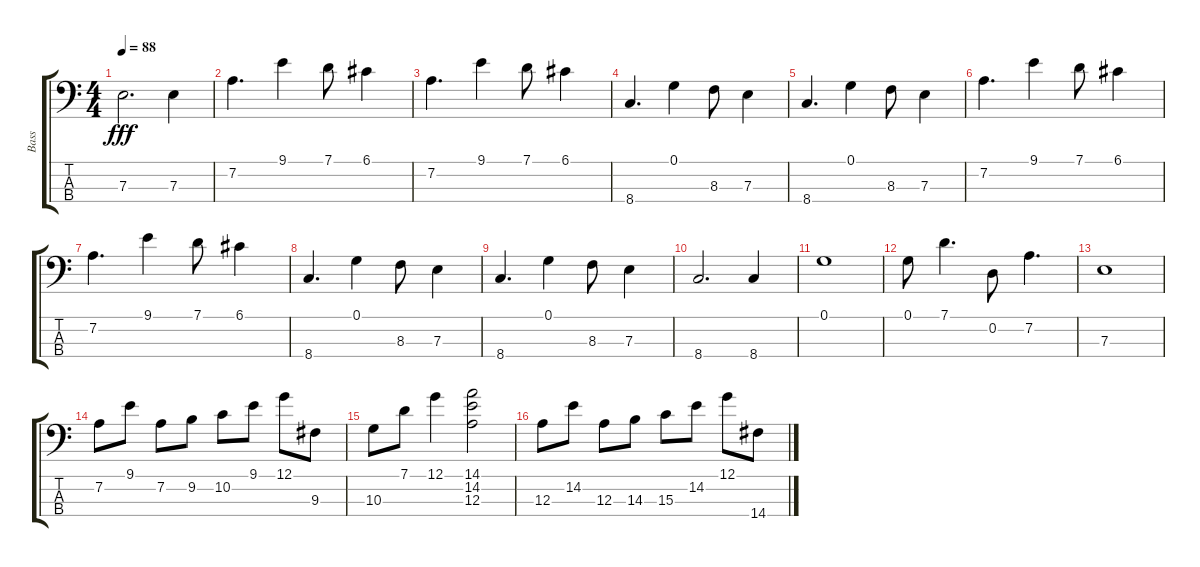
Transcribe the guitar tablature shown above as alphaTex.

\track ("Bass" "Bass") {instrument electricbassfinger}
\staff {score tabs}
\tuning (G2 D2 A1 E1) {hide}
\ts (4 4)
\tempo 88
\clef f4
\ks c
7.3.2{d dy fff} 7.3.4 |
7.2.4{d} 9.1.4 7.1.8 6.1.4 |
7.2.4{d} 9.1.4 7.1.8 6.1.4 |
8.4.4{d} 0.1.4 8.3.8 7.3.4 |
8.4.4{d} 0.1.4 8.3.8 7.3.4 |
7.2.4{d} 9.1.4 7.1.8 6.1.4 |
7.2.4{d} 9.1.4 7.1.8 6.1.4 |
8.4.4{d} 0.1.4 8.3.8 7.3.4 |
8.4.4{d} 0.1.4 8.3.8 7.3.4 |
8.4.2{d} 8.4.4 |
0.1.1 |
0.1.8 7.1.4{d} 0.2.8 7.2.4{d} |
7.3.1 |
7.2.8 9.1.8 7.2.8 9.2.8 10.2.8 9.1.8 12.1.8 9.3.8 |
10.3.8 7.1.8 12.1.4 (14.1 14.2 12.3).2 |
12.3.8 14.2.8 12.3.8 14.3.8 15.3.8 14.2.8 12.1.8 14.4.8
